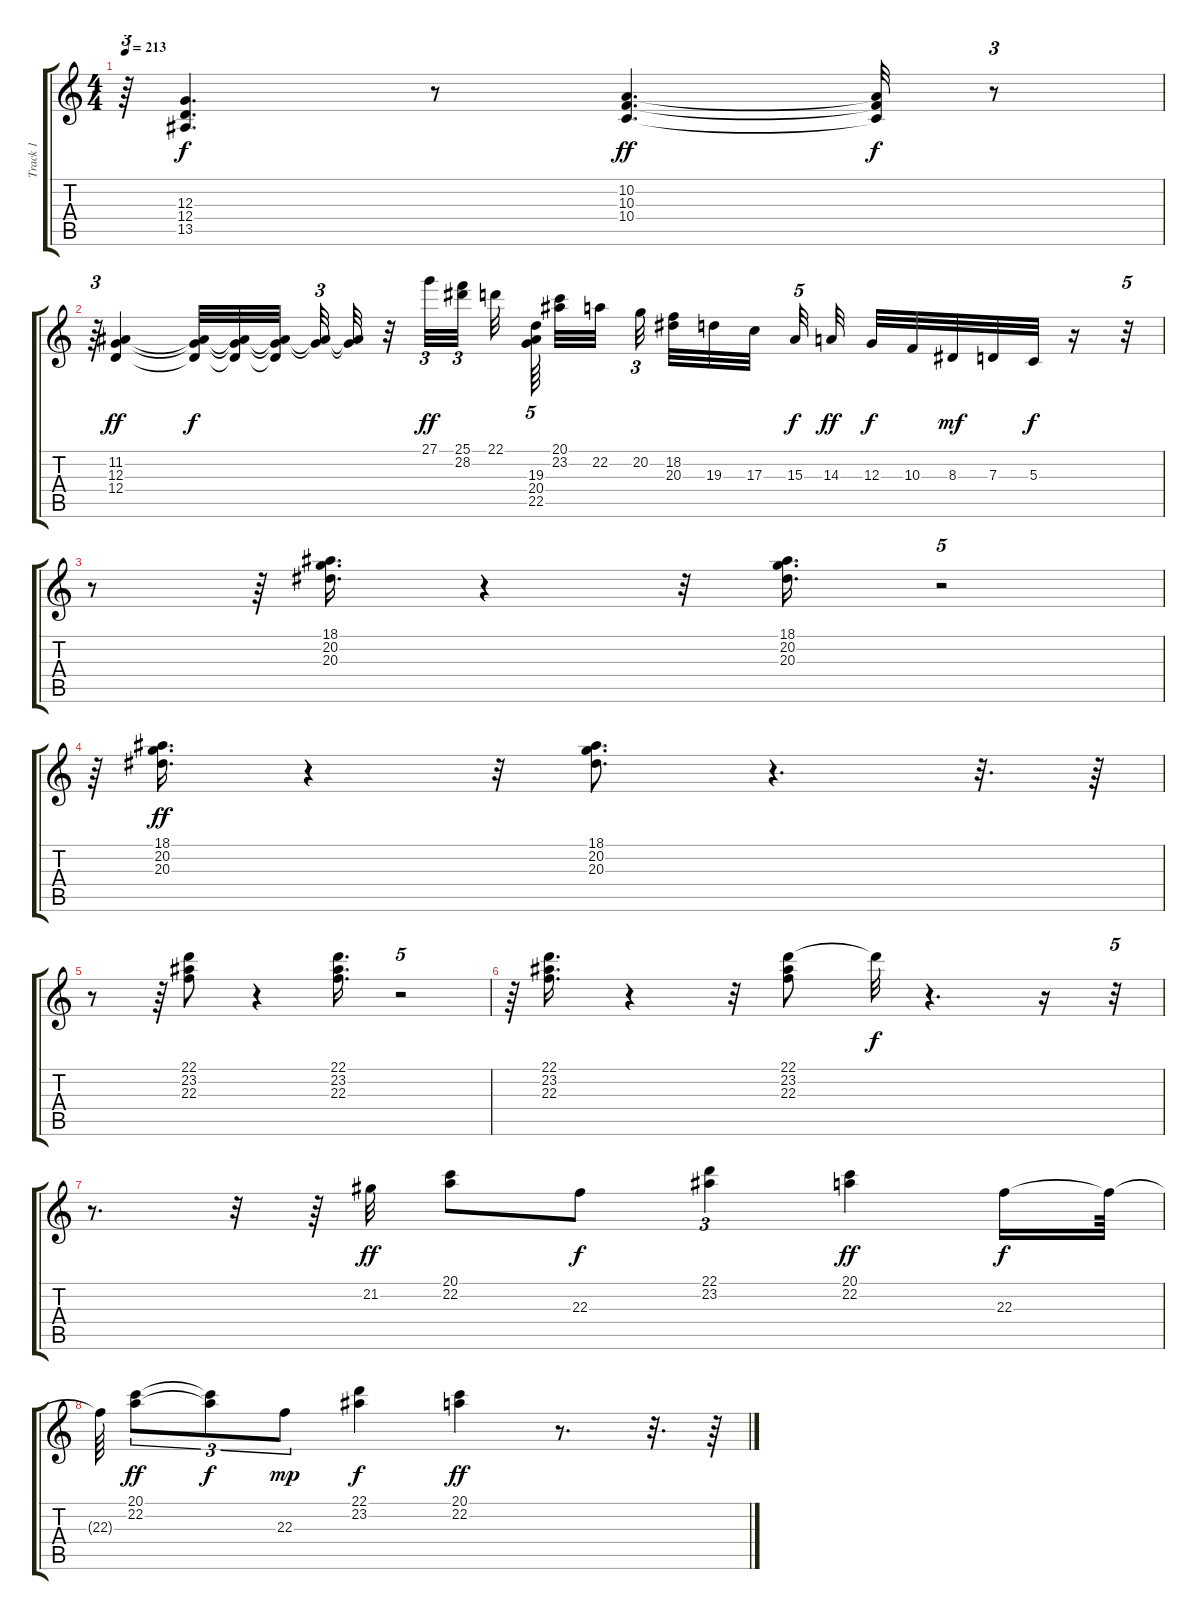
\track ("Track 1" "Track 1") {instrument brightacousticpiano}
\staff {score tabs}
\tuning (E4 B3 G3 D3 A2 E2) {hide}
\ts (4 4)
\tempo 213
\clef g2
\ks c
r.64{tu (3 2) dy f} (12.3 12.4 13.5).4{d} r.8 (10.2 10.3 10.4).4{d dy ff} (10.2{t} 10.3{t} 10.4{t}).32{dy f} r.8{tu (3 2)} |
r.64{tu (3 2)} (11.2 12.3 12.4).4{dy ff} (11.2{t} 12.3{t} 12.4{t}).32{dy f} (11.2{t} 12.3{t} 12.4{t}).32 (11.2{t} 12.3{t} 12.4{t}).32{beam splitsecondary} (11.2{t} 12.3{t}).32{tu (3 2) beam splitsecondary} (11.2{t} 12.3{t}).32 r.32{beam splitsecondary} 27.1.32{tu (3 2) dy ff} (25.1 28.2).32{tu (3 2) beam splitsecondary} 22.1.32 (19.3 20.4 22.5).64{tu (5 4) beam splitsecondary} (20.1 23.2).32 22.2.32{beam splitsecondary} 20.2.32{tu (3 2) beam splitsecondary} (18.2 20.3).32 19.3.32 17.3.32{beam splitsecondary} 15.3.32{tu (5 4) dy f} 14.3.32{dy ff} 12.3.32{dy f} 10.3.32 8.3.32{dy mf} 7.3.32 5.3.32{dy f} r.16 r.32{tu (5 4)} |
r.8 r.64 (18.1 20.2 20.3).16{d} r.4 r.32 (18.1 20.2 20.3).16{d} r.2{tu (5 4)} |
r.64 (18.1 20.2 20.3).16{d dy ff} r.4 r.32 (18.1 20.2 20.3).8{d} r.4{d} r.32{d} r.64 |
r.8 r.64 (22.1 23.2 22.3).8 r.4 (22.1 23.2 22.3).16{d} r.2{tu (5 4)} |
r.64 (22.1 23.2 22.3).16{d} r.4 r.32 (22.1 23.2 22.3).8 22.1{t}.32{dy f} r.4{d} r.16 r.32{tu (5 4)} |
r.8{d} r.32 r.64 21.2.32{dy ff} (20.1 22.2).8 22.3.8{dy f} (22.1 23.2).4{tu (3 2)} (20.1 22.2).4{dy ff} 22.3.16{dy f} 22.3{t}.64 |
22.3{t}.64 (20.1 22.2).8{tu (3 2) dy ff} (20.1{t} 22.2{t}).8{tu (3 2) dy f} 22.3.8{tu (3 2) dy mp} (22.1 23.2).4{dy f} (20.1 22.2).4{dy ff} r.8{d} r.32{d} r.64
